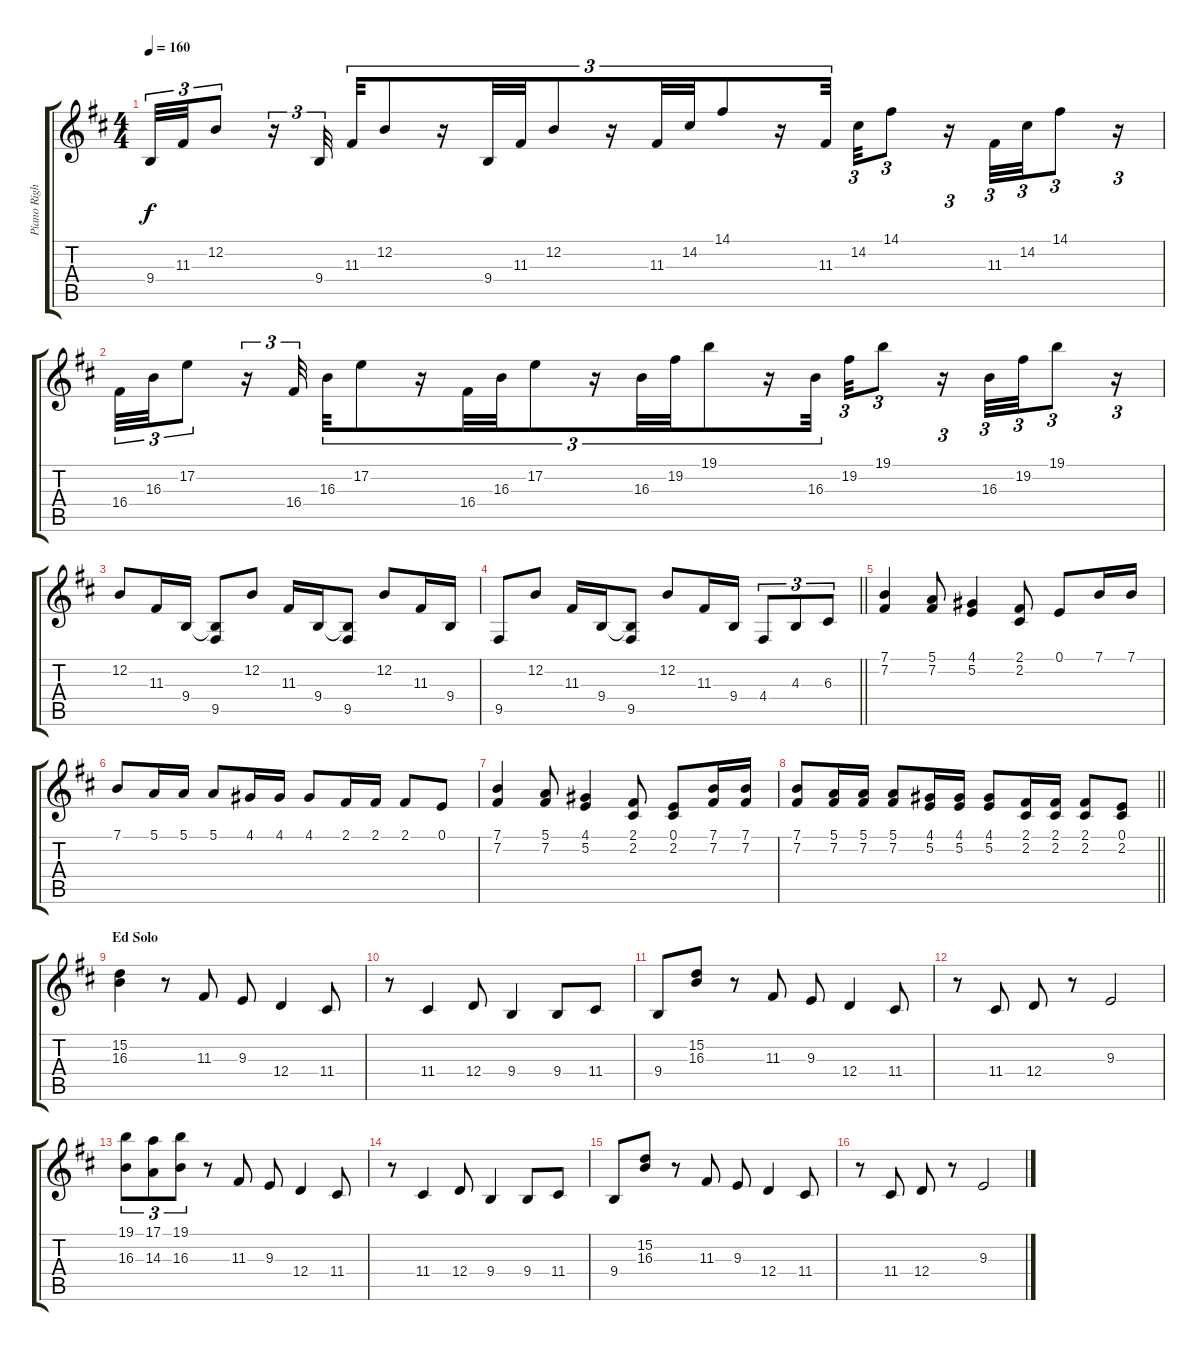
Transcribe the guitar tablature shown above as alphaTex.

\track ("Piano Right Hand" "Piano Righ") {instrument electricgrandpiano}
\staff {score tabs}
\tuning (E4 B3 G3 D3 A2 E2) {hide}
\ts (4 4)
\tempo 160
\clef g2
\ks d
9.4.32{tu (3 2) dy f} 11.3.32{tu (3 2)} 12.2.8{tu (3 2)} r.16{tu (3 2)} 9.4.32{tu (3 2) beam splitsecondary} 11.3.32{tu (3 2)} 12.2.8{tu (3 2)} r.16{tu (3 2)} 9.4.32{tu (3 2)} 11.3.32{tu (3 2)} 12.2.8{tu (3 2)} r.16{tu (3 2)} 11.3.32{tu (3 2)} 14.2.32{tu (3 2)} 14.1.8{tu (3 2)} r.16{tu (3 2)} 11.3.32{tu (3 2) beam splitsecondary} 14.2.32{tu (3 2)} 14.1.8{tu (3 2)} r.16{tu (3 2)} 11.3.32{tu (3 2)} 14.2.32{tu (3 2)} 14.1.8{tu (3 2)} r.16{tu (3 2)} |
16.4.32{tu (3 2)} 16.3.32{tu (3 2)} 17.2.8{tu (3 2)} r.16{tu (3 2)} 16.4.32{tu (3 2) beam splitsecondary} 16.3.32{tu (3 2)} 17.2.8{tu (3 2)} r.16{tu (3 2)} 16.4.32{tu (3 2)} 16.3.32{tu (3 2)} 17.2.8{tu (3 2)} r.16{tu (3 2)} 16.3.32{tu (3 2)} 19.2.32{tu (3 2)} 19.1.8{tu (3 2)} r.16{tu (3 2)} 16.3.32{tu (3 2) beam splitsecondary} 19.2.32{tu (3 2)} 19.1.8{tu (3 2)} r.16{tu (3 2)} 16.3.32{tu (3 2)} 19.2.32{tu (3 2)} 19.1.8{tu (3 2)} r.16{tu (3 2)} |
12.2.8 11.3.16 9.4.16 (9.4{t} 9.5).8 12.2.8 11.3.16 9.4.16 (9.4{t} 9.5).8 12.2.8 11.3.16 9.4.16 |
\barLineRight lightlight
9.5.8 12.2.8 11.3.16 9.4.16 (9.4{t} 9.5).8 12.2.8 11.3.16 9.4.16 4.4.8{tu (3 2)} 4.3.8{tu (3 2)} 6.3.8{tu (3 2)} |
(7.1 7.2).4 (5.1 7.2).8 (4.1 5.2).4 (2.1 2.2).8 0.1.8 7.1.16 7.1.16 |
7.1.8 5.1.16 5.1.16 5.1.8 4.1.16 4.1.16 4.1.8 2.1.16 2.1.16 2.1.8 0.1.8 |
(7.1 7.2).4 (5.1 7.2).8 (4.1 5.2).4 (2.1 2.2).8 (0.1 2.2).8 (7.1 7.2).16 (7.1 7.2).16 |
\barLineRight lightlight
(7.1 7.2).8 (5.1 7.2).16 (5.1 7.2).16 (5.1 7.2).8 (4.1 5.2).16 (4.1 5.2).16 (4.1 5.2).8 (2.1 2.2).16 (2.1 2.2).16 (2.1 2.2).8 (0.1 2.2).8 |
\section ("" "Ed Solo")
(15.2 16.3).4{volume 8} r.8 11.3.8 9.3.8 12.4.4 11.4.8 |
r.8 11.4.4 12.4.8 9.4.4 9.4.8 11.4.8 |
9.4.8 (15.2 16.3).8 r.8 11.3.8 9.3.8 12.4.4 11.4.8 |
r.8 11.4.8 12.4.8 r.8 9.3.2 |
(19.1 16.3).8{tu (3 2)} (17.1 14.3).8{tu (3 2)} (19.1 16.3).8{tu (3 2)} r.8 11.3.8 9.3.8 12.4.4 11.4.8 |
r.8 11.4.4 12.4.8 9.4.4 9.4.8 11.4.8 |
9.4.8 (15.2 16.3).8 r.8 11.3.8 9.3.8 12.4.4 11.4.8 |
r.8 11.4.8 12.4.8 r.8 9.3.2
